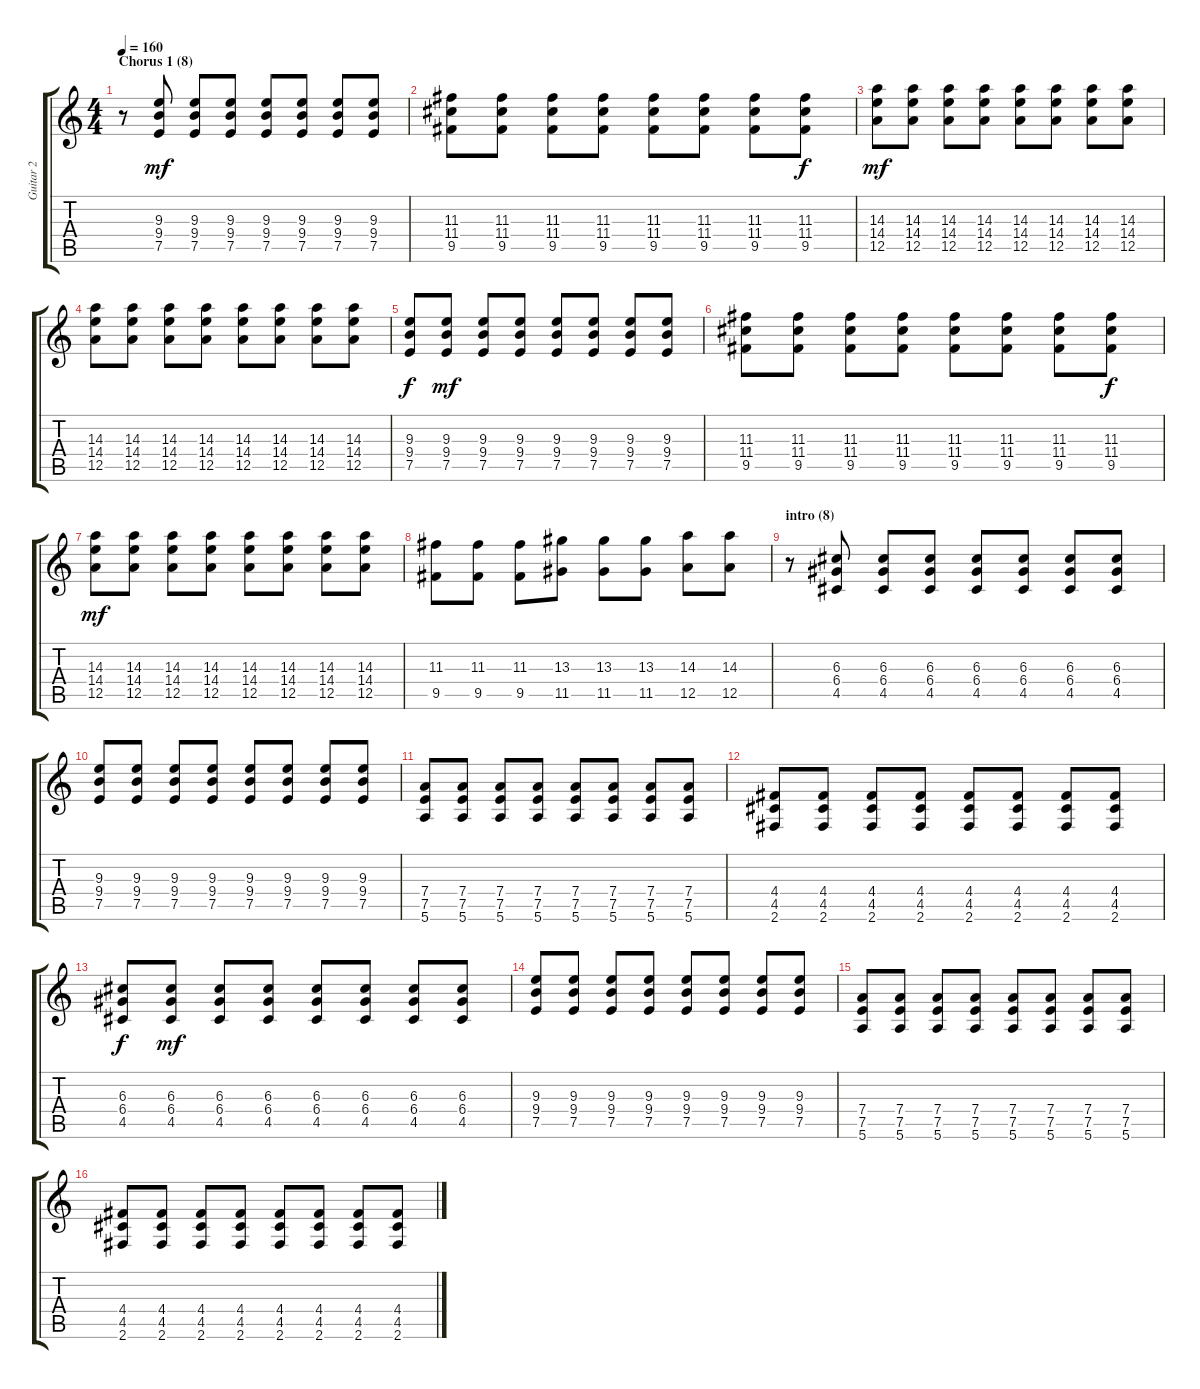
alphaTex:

\track ("Guitar 2" "Guitar 2") {instrument distortionguitar}
\staff {score tabs}
\tuning (E4 B3 G3 D3 A2 E2) {hide}
\ts (4 4)
\section ("" "Chorus 1 (8)")
\tempo 160
\clef g2
\ks c
r.8{dy mf} (9.3 9.4 7.5).8{volume 11} (9.3 9.4 7.5).8 (9.3 9.4 7.5).8 (9.3 9.4 7.5).8 (9.3 9.4 7.5).8 (9.3 9.4 7.5).8 (9.3 9.4 7.5).8 |
(11.3 11.4 9.5).8 (11.3 11.4 9.5).8 (11.3 11.4 9.5).8 (11.3 11.4 9.5).8 (11.3 11.4 9.5).8 (11.3 11.4 9.5).8 (11.3 11.4 9.5).8 (11.3 11.4 9.5).8{dy f} |
(14.3 14.4 12.5).8{dy mf} (14.3 14.4 12.5).8 (14.3 14.4 12.5).8 (14.3 14.4 12.5).8 (14.3 14.4 12.5).8 (14.3 14.4 12.5).8 (14.3 14.4 12.5).8 (14.3 14.4 12.5).8 |
(14.3 14.4 12.5).8 (14.3 14.4 12.5).8 (14.3 14.4 12.5).8 (14.3 14.4 12.5).8 (14.3 14.4 12.5).8 (14.3 14.4 12.5).8 (14.3 14.4 12.5).8 (14.3 14.4 12.5).8 |
(9.3 9.4 7.5).8{dy f} (9.3 9.4 7.5).8{dy mf volume 11} (9.3 9.4 7.5).8 (9.3 9.4 7.5).8 (9.3 9.4 7.5).8 (9.3 9.4 7.5).8 (9.3 9.4 7.5).8 (9.3 9.4 7.5).8 |
(11.3 11.4 9.5).8 (11.3 11.4 9.5).8 (11.3 11.4 9.5).8 (11.3 11.4 9.5).8 (11.3 11.4 9.5).8 (11.3 11.4 9.5).8 (11.3 11.4 9.5).8 (11.3 11.4 9.5).8{dy f} |
(14.3 14.4 12.5).8{dy mf} (14.3 14.4 12.5).8 (14.3 14.4 12.5).8 (14.3 14.4 12.5).8 (14.3 14.4 12.5).8 (14.3 14.4 12.5).8 (14.3 14.4 12.5).8 (14.3 14.4 12.5).8 |
(11.3 9.5).8 (11.3 9.5).8 (11.3 9.5).8 (13.3 11.5).8 (13.3 11.5).8 (13.3 11.5).8 (14.3 12.5).8 (14.3 12.5).8 |
\section ("" "intro (8)")
r.8 (6.3 6.4 4.5).8{volume 12} (6.3 6.4 4.5).8 (6.3 6.4 4.5).8 (6.3 6.4 4.5).8 (6.3 6.4 4.5).8 (6.3 6.4 4.5).8 (6.3 6.4 4.5).8 |
(9.3 9.4 7.5).8 (9.3 9.4 7.5).8 (9.3 9.4 7.5).8 (9.3 9.4 7.5).8 (9.3 9.4 7.5).8 (9.3 9.4 7.5).8 (9.3 9.4 7.5).8 (9.3 9.4 7.5).8 |
(7.4 7.5 5.6).8 (7.4 7.5 5.6).8 (7.4 7.5 5.6).8 (7.4 7.5 5.6).8 (7.4 7.5 5.6).8 (7.4 7.5 5.6).8 (7.4 7.5 5.6).8 (7.4 7.5 5.6).8 |
(4.4 4.5 2.6).8 (4.4 4.5 2.6).8 (4.4 4.5 2.6).8 (4.4 4.5 2.6).8 (4.4 4.5 2.6).8 (4.4 4.5 2.6).8 (4.4 4.5 2.6).8 (4.4 4.5 2.6).8 |
(6.3 6.4 4.5).8{dy f} (6.3 6.4 4.5).8{dy mf volume 12} (6.3 6.4 4.5).8 (6.3 6.4 4.5).8 (6.3 6.4 4.5).8 (6.3 6.4 4.5).8 (6.3 6.4 4.5).8 (6.3 6.4 4.5).8 |
(9.3 9.4 7.5).8 (9.3 9.4 7.5).8 (9.3 9.4 7.5).8 (9.3 9.4 7.5).8 (9.3 9.4 7.5).8 (9.3 9.4 7.5).8 (9.3 9.4 7.5).8 (9.3 9.4 7.5).8 |
(7.4 7.5 5.6).8 (7.4 7.5 5.6).8 (7.4 7.5 5.6).8 (7.4 7.5 5.6).8 (7.4 7.5 5.6).8 (7.4 7.5 5.6).8 (7.4 7.5 5.6).8 (7.4 7.5 5.6).8 |
(4.4 4.5 2.6).8 (4.4 4.5 2.6).8 (4.4 4.5 2.6).8 (4.4 4.5 2.6).8 (4.4 4.5 2.6).8 (4.4 4.5 2.6).8 (4.4 4.5 2.6).8 (4.4 4.5 2.6).8
